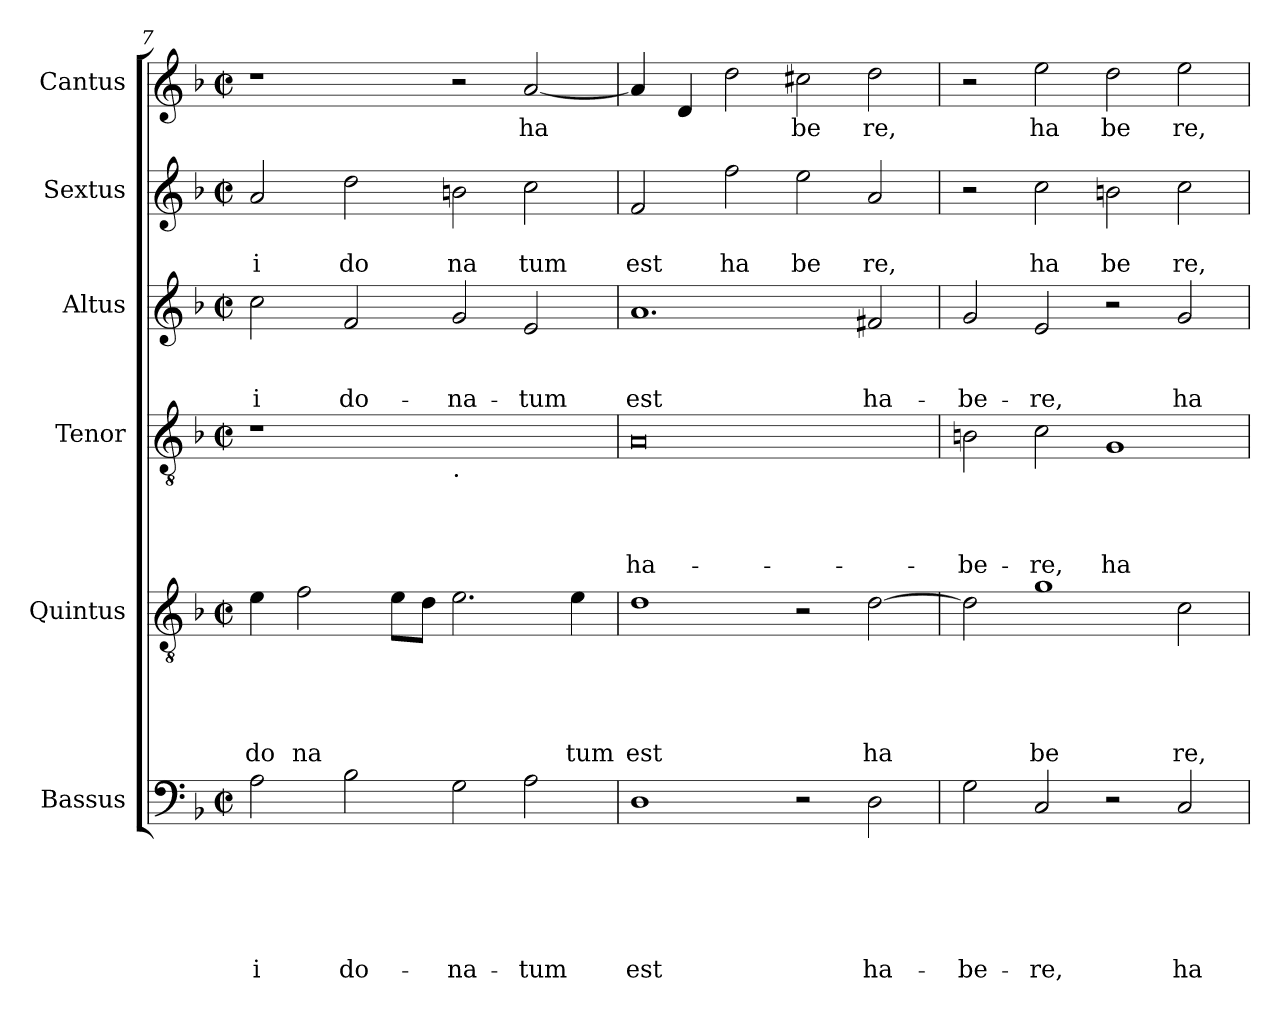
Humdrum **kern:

**kern	**text	**text	**text	**text	**text	**text	**kern	**text	**text	**text	**text	**text	**kern	**text	**text	**text	**text	**kern	**text	**text	**text	**kern	**text	**text	**kern	**text
*part6	*part6	*part6	*part6	*part6	*part6	*part6	*part5	*part5	*part5	*part5	*part5	*part5	*part4	*part4	*part4	*part4	*part4	*part3	*part3	*part3	*part3	*part2	*part2	*part2	*part1	*part1
*staff6	*staff6	*staff6	*staff6	*staff6	*staff6	*staff6	*staff5	*staff5	*staff5	*staff5	*staff5	*staff5	*staff4	*staff4	*staff4	*staff4	*staff4	*staff3	*staff3	*staff3	*staff3	*staff2	*staff2	*staff2	*staff1	*staff1
*I"Bassus	*	*	*	*	*	*	*I"Quintus	*	*	*	*	*	*I"Tenor	*	*	*	*	*I"Altus	*	*	*	*I"Sextus	*	*	*I"Cantus	*
*clefF4	*	*	*	*	*	*	*clefGv2	*	*	*	*	*	*clefGv2	*	*	*	*	*clefG2	*	*	*	*clefG2	*	*	*clefG2	*
*k[b-]	*	*	*	*	*	*	*k[b-]	*	*	*	*	*	*k[b-]	*	*	*	*	*k[b-]	*	*	*	*k[b-]	*	*	*k[b-]	*
*F:	*	*	*	*	*	*	*F:	*	*	*	*	*	*F:	*	*	*	*	*F:	*	*	*	*F:	*	*	*F:	*
*M2/2	*	*	*	*	*	*	*M2/2	*	*	*	*	*	*M2/2	*	*	*	*	*M2/2	*	*	*	*M2/2	*	*	*M2/2	*
*met(c|)	*	*	*	*	*	*	*met(c|)	*	*	*	*	*	*met(c|)	*	*	*	*	*met(c|)	*	*	*	*met(c|)	*	*	*met(c|)	*
=7	=7	=7	=7	=7	=7	=7	=7	=7	=7	=7	=7	=7	=7	=7	=7	=7	=7	=7	=7	=7	=7	=7	=7	=7	=7	=7
!	!	!	!	!	!	!LO:LY:b	!	!	!	!	!	!LO:LY:b	!	!	!	!	!	!	!	!	!LO:LY:b	!	!	!LO:LY:b	!	!
2A\	.	.	.	.	.	-i	4e\	.	.	.	.	do	1r	.	.	.	.	2cc\	.	.	-i	2a/	.	i	1r	.
!	!	!	!	!	!	!	!	!	!	!	!	!LO:LY:b	!	!	!	!	!	!	!	!	!	!	!	!	!	!
.	.	.	.	.	.	.	2f\	.	.	.	.	na	.	.	.	.	.	.	.	.	.	.	.	.	.	.
!	!	!	!	!	!	!LO:LY:b	!	!	!	!	!	!	!	!	!	!	!	!	!	!	!LO:LY:b	!	!	!LO:LY:b	!	!
2B-\	.	.	.	.	.	do-	.	.	.	.	.	.	.	.	.	.	.	2f/	.	.	do-	2dd\	.	do	.	.
.	.	.	.	.	.	.	8e\L	.	.	.	.	.	.	.	.	.	.	.	.	.	.	.	.	.	.	.
.	.	.	.	.	.	.	8d\J	.	.	.	.	.	.	.	.	.	.	.	.	.	.	.	.	.	.	.
!	!	!	!	!	!	!	!	!	!	!	!	!	!LO:TX:b:t=.	!	!	!	!	!	!	!	!	!	!	!	!	!
!	!	!	!	!	!	!LO:LY:b	!	!	!	!	!	!	!	!	!	!	!	!	!	!	!LO:LY:b	!	!	!LO:LY:b	!	!
2G\	.	.	.	.	.	-na-	2.e\	.	.	.	.	.	1ryy	.	.	.	.	2g/	.	.	-na-	2bn\	.	na	2r	.
!	!	!	!	!	!	!LO:LY:b	!	!	!	!	!	!	!	!	!	!	!	!	!	!	!LO:LY:b	!	!	!LO:LY:b	!	!LO:LY:b
2A\	.	.	.	.	.	-tum	.	.	.	.	.	.	.	.	.	.	.	2e/	.	.	-tum	2cc\	.	tum	[<2a/	ha
!	!	!	!	!	!	!	!	!	!	!	!	!LO:LY:b	!	!	!	!	!	!	!	!	!	!	!	!	!	!
.	.	.	.	.	.	.	4e\	.	.	.	.	tum	.	.	.	.	.	.	.	.	.	.	.	.	.	.
=8	=8	=8	=8	=8	=8	=8	=8	=8	=8	=8	=8	=8	=8	=8	=8	=8	=8	=8	=8	=8	=8	=8	=8	=8	=8	=8
!	!	!	!	!	!	!LO:LY:b	!	!	!	!	!	!LO:LY:b	!	!	!	!	!LO:LY:b	!	!	!	!LO:LY:b	!	!	!LO:LY:b	!	!
1D	.	.	.	.	.	est	1d	.	.	.	.	est	0A	.	.	.	ha-	1.a	.	.	est	2f/	.	est	4a/]	.
.	.	.	.	.	.	.	.	.	.	.	.	.	.	.	.	.	.	.	.	.	.	.	.	.	4d/	.
!	!	!	!	!	!	!	!	!	!	!	!	!	!	!	!	!	!	!	!	!	!	!	!	!LO:LY:b	!	!
.	.	.	.	.	.	.	.	.	.	.	.	.	.	.	.	.	.	.	.	.	.	2ff\	.	ha	2dd\	.
!	!	!	!	!	!	!	!	!	!	!	!	!	!	!	!	!	!	!	!	!	!	!	!	!LO:LY:b	!	!LO:LY:b
2r	.	.	.	.	.	.	2r	.	.	.	.	.	.	.	.	.	.	.	.	.	.	2ee\	.	be	2cc#X\	be
!	!	!	!	!	!	!LO:LY:b	!	!	!	!	!	!LO:LY:b	!	!	!	!	!	!	!	!	!LO:LY:b	!	!	!LO:LY:b	!	!LO:LY:b
2D\	.	.	.	.	.	ha-	[>2d\	.	.	.	.	ha	.	.	.	.	.	2f#X/	.	.	ha-	2a/	.	re,	2dd\	re,
=9	=9	=9	=9	=9	=9	=9	=9	=9	=9	=9	=9	=9	=9	=9	=9	=9	=9	=9	=9	=9	=9	=9	=9	=9	=9	=9
!	!	!	!	!	!	!LO:LY:b	!	!	!	!	!	!	!	!	!	!	!LO:LY:b	!	!	!	!LO:LY:b	!	!	!	!	!
2G\	.	.	.	.	.	-be-	2d\]	.	.	.	.	.	2Bn\	.	.	.	-be-	2g/	.	.	-be-	2r	.	.	2r	.
!	!	!	!	!	!	!LO:LY:b	!	!	!	!	!	!LO:LY:b	!	!	!	!	!LO:LY:b	!	!	!	!LO:LY:b	!	!	!LO:LY:b	!	!LO:LY:b
2C/	.	.	.	.	.	-re,	1g	.	.	.	.	be	2c\	.	.	.	-re,	2e/	.	.	-re,	2cc\	.	ha	2ee\	ha
!	!	!	!	!	!	!	!	!	!	!	!	!	!	!	!	!	!LO:LY:b	!	!	!	!	!	!	!LO:LY:b	!	!LO:LY:b
2r	.	.	.	.	.	.	.	.	.	.	.	.	1G	.	.	.	ha-	2r	.	.	.	2bn\	.	be	2dd\	be
!	!	!	!	!	!	!LO:LY:b	!	!	!	!	!	!LO:LY:b	!	!	!	!	!	!	!	!	!LO:LY:b	!	!	!LO:LY:b	!	!LO:LY:b
2C/	.	.	.	.	.	ha-	2c\	.	.	.	.	re,	.	.	.	.	.	2g/	.	.	ha-	2cc\	.	re,	2ee\	re,
=	=	=	=	=	=	=	=	=	=	=	=	=	=	=	=	=	=	=	=	=	=	=	=	=	=	=
*-	*-	*-	*-	*-	*-	*-	*-	*-	*-	*-	*-	*-	*-	*-	*-	*-	*-	*-	*-	*-	*-	*-	*-	*-	*-	*-
